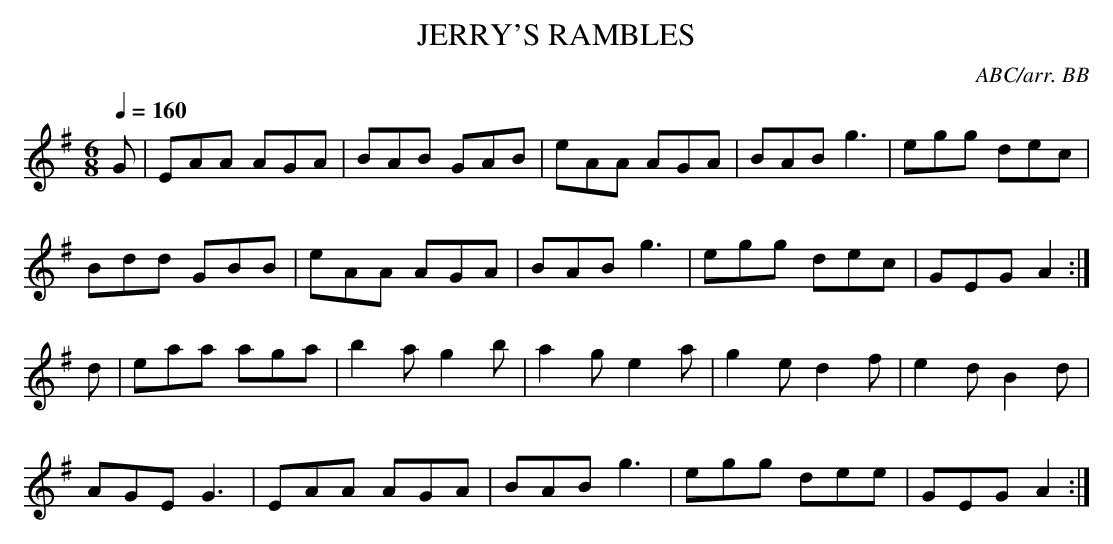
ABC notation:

X:1
T:JERRY'S RAMBLES
C:ABC/arr. BB
Q:1/4=160
M:6/8
L:1/8
K:Ador
G|EAA AGA|BAB GAB|eAA AGA|BAB g3|egg dec|
Bdd GBB|eAA AGA|BAB g3|egg dec|GEG A2 :| %10
d|eaa aga|b2a g2b|a2g e2a|g2e d2f|e2d B2d|
AGE G3|EAA AGA|BAB g3|egg dee|GEG A2 :|  %10
